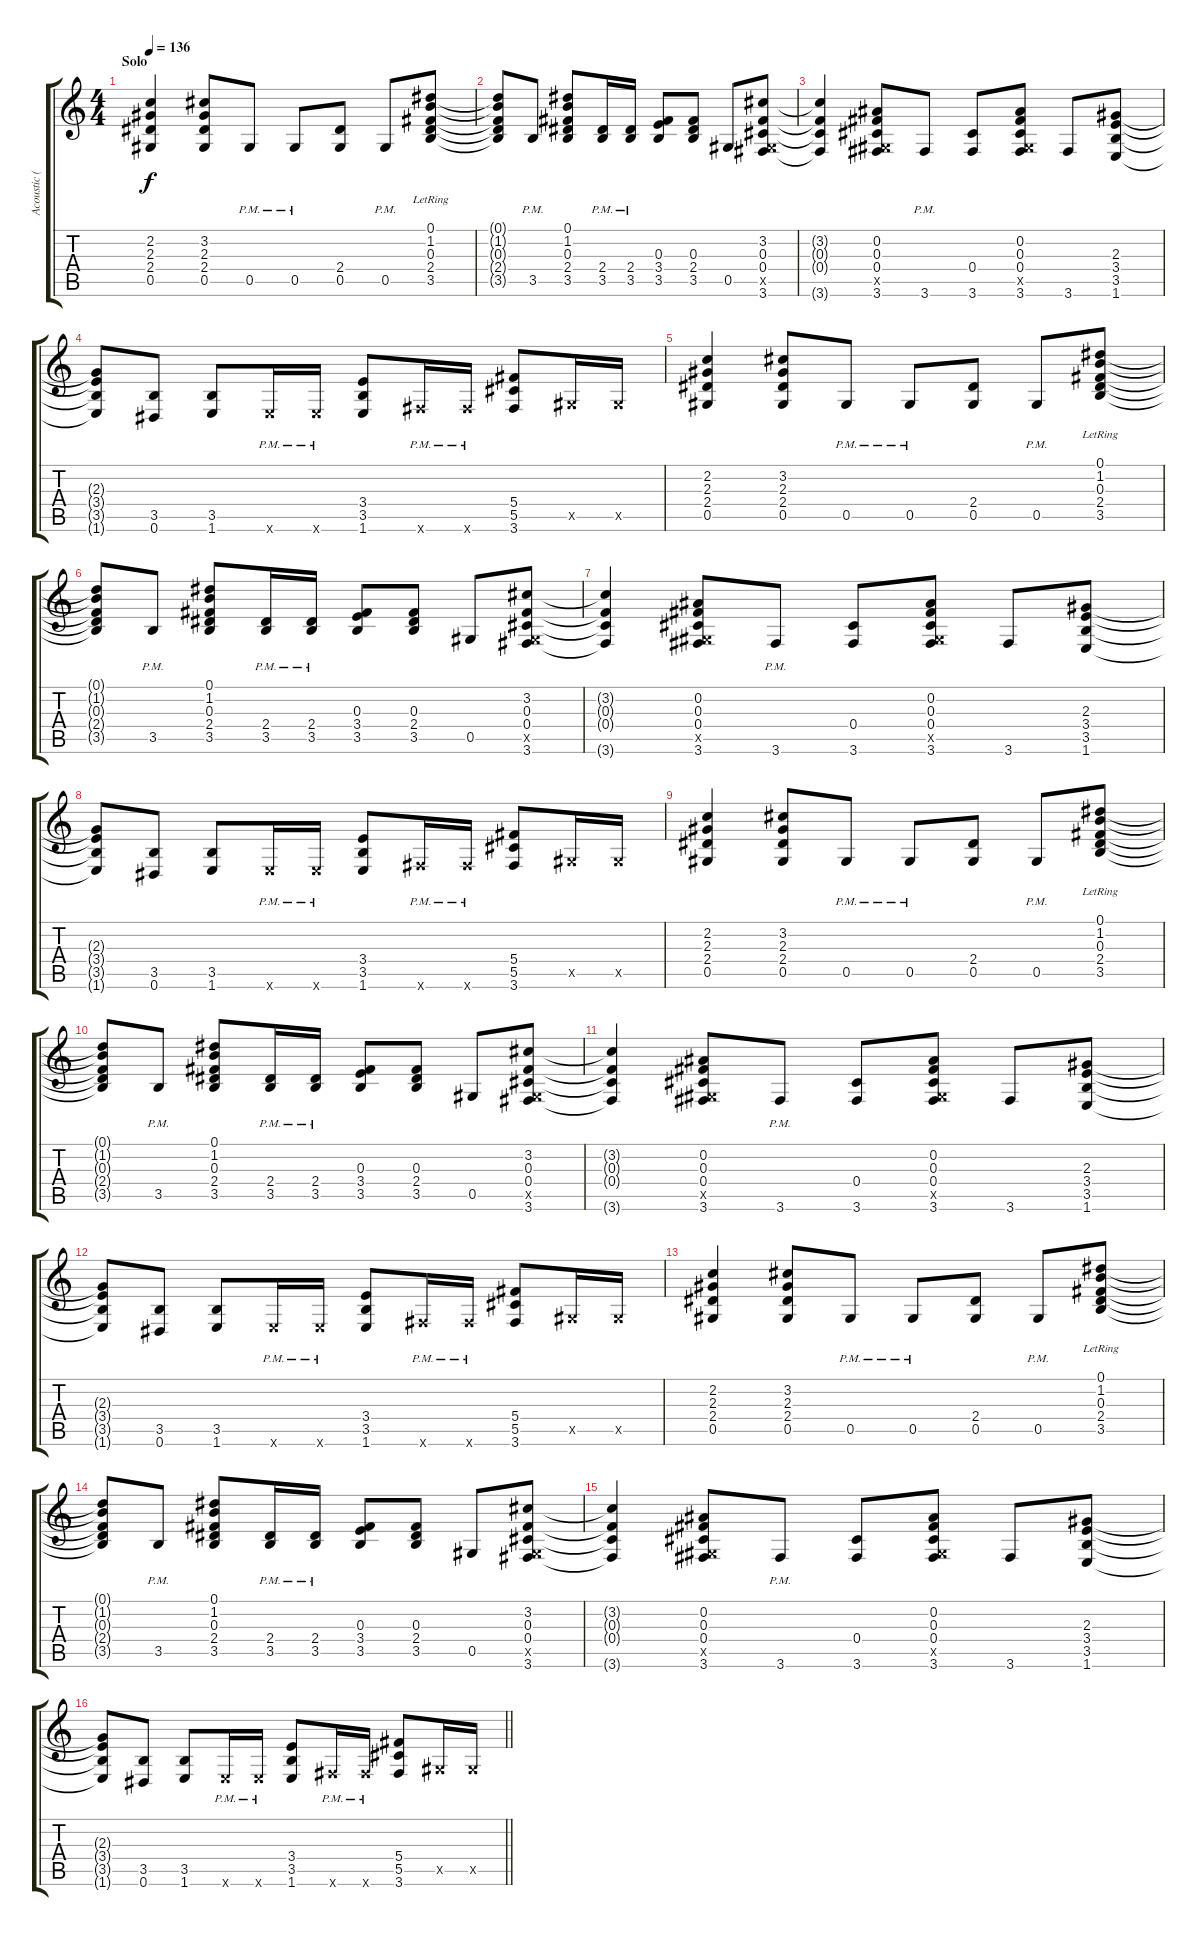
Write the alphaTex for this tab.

\track ("Acoustic (some parts + at solo)" "Acoustic (") {instrument acousticguitarsteel}
\staff {score tabs}
\tuning (Eb4 Bb3 Gb3 Db3 Ab2 Eb2) {hide}
\ts (4 4)
\section ("" "Solo")
\tempo 136
\clef g2
\ks c
(2.2 2.3 2.4 0.5).4{dy f volume 8} (3.2 2.3 2.4 0.5).8 0.5{pm}.8 0.5{pm}.8 (2.4 0.5).8 0.5{pm}.8 (0.1 1.2{lr} 0.3{lr} 2.4{lr} 3.5{lr}).8 |
(0.1{t} 1.2{t} 0.3{t} 2.4{t} 3.5{t}).8 3.5{pm}.8 (0.1 1.2 0.3 2.4 3.5).8 (2.4{pm} 3.5{pm}).16 (2.4{pm} 3.5{pm}).16 (0.3 3.4 3.5).8 (0.3 2.4 3.5).8 0.5.8 (3.2 0.3 0.4 0.5{x} 3.6).8 |
(3.2{t} 0.3{t} 0.4{t} 3.6{t}).4 (0.2 0.3 0.4 0.5{x} 3.6).8 3.6{pm}.8 (0.4 3.6).8 (0.2 0.3 0.4 0.5{x} 3.6).8 3.6.8 (2.3 3.4 3.5 1.6).8 |
(2.3{t} 3.4{t} 3.5{t} 1.6{t}).8 (3.5 0.6).8 (3.5 1.6).8 1.6{pm x}.16 1.6{pm x}.16 (3.4 3.5 1.6).8 3.6{pm x}.16 3.6{pm x}.16 (5.4 5.5 3.6).8 0.5{x}.16 0.5{x}.16 |
(2.2 2.3 2.4 0.5).4 (3.2 2.3 2.4 0.5).8 0.5{pm}.8 0.5{pm}.8 (2.4 0.5).8 0.5{pm}.8 (0.1 1.2{lr} 0.3{lr} 2.4{lr} 3.5{lr}).8 |
(0.1{t} 1.2{t} 0.3{t} 2.4{t} 3.5{t}).8 3.5{pm}.8 (0.1 1.2 0.3 2.4 3.5).8 (2.4{pm} 3.5{pm}).16 (2.4{pm} 3.5{pm}).16 (0.3 3.4 3.5).8 (0.3 2.4 3.5).8 0.5.8 (3.2 0.3 0.4 0.5{x} 3.6).8 |
(3.2{t} 0.3{t} 0.4{t} 3.6{t}).4{volume 6} (0.2 0.3 0.4 0.5{x} 3.6).8 3.6{pm}.8 (0.4 3.6).8 (0.2 0.3 0.4 0.5{x} 3.6).8 3.6.8 (2.3 3.4 3.5 1.6).8 |
(2.3{t} 3.4{t} 3.5{t} 1.6{t}).8 (3.5 0.6).8 (3.5 1.6).8 1.6{pm x}.16 1.6{pm x}.16 (3.4 3.5 1.6).8 3.6{pm x}.16 3.6{pm x}.16 (5.4 5.5 3.6).8 0.5{x}.16 0.5{x}.16 |
(2.2 2.3 2.4 0.5).4 (3.2 2.3 2.4 0.5).8 0.5{pm}.8 0.5{pm}.8 (2.4 0.5).8 0.5{pm}.8 (0.1 1.2{lr} 0.3{lr} 2.4{lr} 3.5{lr}).8 |
(0.1{t} 1.2{t} 0.3{t} 2.4{t} 3.5{t}).8 3.5{pm}.8 (0.1 1.2 0.3 2.4 3.5).8 (2.4{pm} 3.5{pm}).16 (2.4{pm} 3.5{pm}).16 (0.3 3.4 3.5).8 (0.3 2.4 3.5).8 0.5.8 (3.2 0.3 0.4 0.5{x} 3.6).8 |
(3.2{t} 0.3{t} 0.4{t} 3.6{t}).4 (0.2 0.3 0.4 0.5{x} 3.6).8 3.6{pm}.8 (0.4 3.6).8 (0.2 0.3 0.4 0.5{x} 3.6).8 3.6.8 (2.3 3.4 3.5 1.6).8 |
(2.3{t} 3.4{t} 3.5{t} 1.6{t}).8 (3.5 0.6).8 (3.5 1.6).8 1.6{pm x}.16 1.6{pm x}.16 (3.4 3.5 1.6).8 3.6{pm x}.16 3.6{pm x}.16 (5.4 5.5 3.6).8 0.5{x}.16 0.5{x}.16 |
(2.2 2.3 2.4 0.5).4 (3.2 2.3 2.4 0.5).8 0.5{pm}.8 0.5{pm}.8 (2.4 0.5).8 0.5{pm}.8 (0.1 1.2{lr} 0.3{lr} 2.4{lr} 3.5{lr}).8 |
(0.1{t} 1.2{t} 0.3{t} 2.4{t} 3.5{t}).8 3.5{pm}.8 (0.1 1.2 0.3 2.4 3.5).8 (2.4{pm} 3.5{pm}).16 (2.4{pm} 3.5{pm}).16 (0.3 3.4 3.5).8 (0.3 2.4 3.5).8 0.5.8 (3.2 0.3 0.4 0.5{x} 3.6).8 |
(3.2{t} 0.3{t} 0.4{t} 3.6{t}).4 (0.2 0.3 0.4 0.5{x} 3.6).8 3.6{pm}.8 (0.4 3.6).8 (0.2 0.3 0.4 0.5{x} 3.6).8 3.6.8 (2.3 3.4 3.5 1.6).8 |
\barLineRight lightlight
(2.3{t} 3.4{t} 3.5{t} 1.6{t}).8 (3.5 0.6).8 (3.5 1.6).8 1.6{pm x}.16 1.6{pm x}.16 (3.4 3.5 1.6).8 3.6{pm x}.16 3.6{pm x}.16 (5.4 5.5 3.6).8 0.5{x}.16 0.5{x}.16
